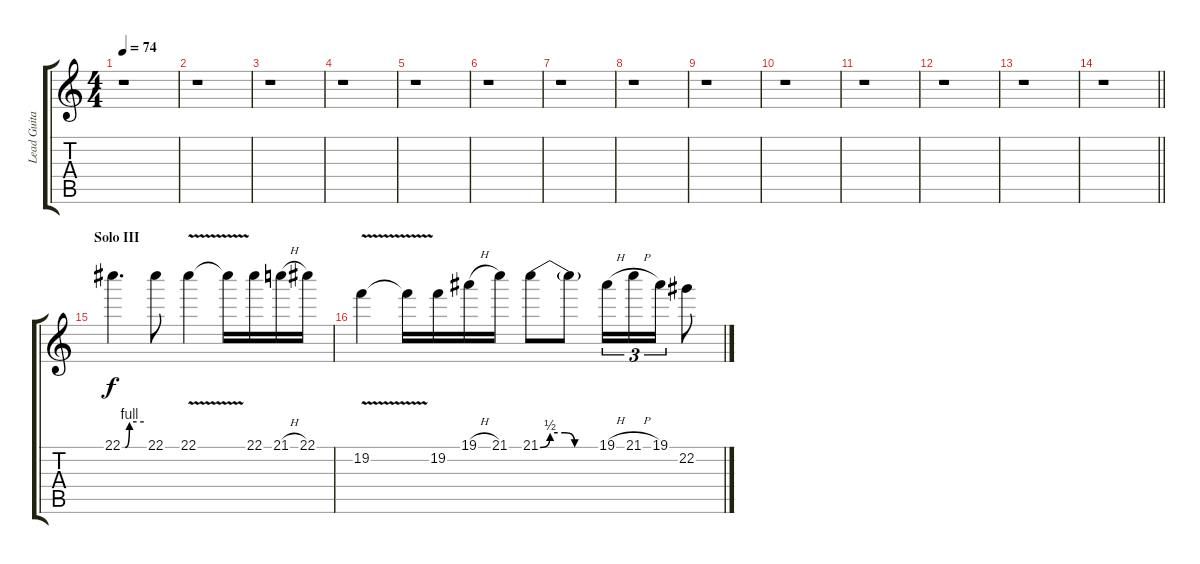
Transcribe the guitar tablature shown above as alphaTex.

\track ("Lead Guitar" "Lead Guita") {instrument distortionguitar}
\staff {score tabs}
\tuning (Eb4 Bb3 Gb3 Db3 Ab2 Eb2) {hide}
\ts (4 4)
\tempo 74
\clef g2
\ks c
r.1{dy f} |
r.1 |
r.1 |
r.1 |
r.1 |
r.1 |
r.1 |
r.1 |
r.1 |
r.1 |
r.1 |
r.1 |
r.1 |
\barLineRight lightlight
r.1 |
\section ("" "Solo III")
22.1{be (custom 0 0 8 0 20 4 60 4)}.4{d volume 16} 22.1.8 22.1{v}.4 22.1{t}.16 22.1.16 21.1{h}.16 22.1.16 |
19.2{v}.4 19.2{t}.16 19.2.16 19.1{h}.16 21.1.16 21.1{be (custom 0 0 10 2 25 2 35 0 60 0)}.8 21.1{t}.8 19.1{h}.16{tu (3 2)} 21.1{h}.16{tu (3 2)} 19.1.16{tu (3 2)} 22.2.8
